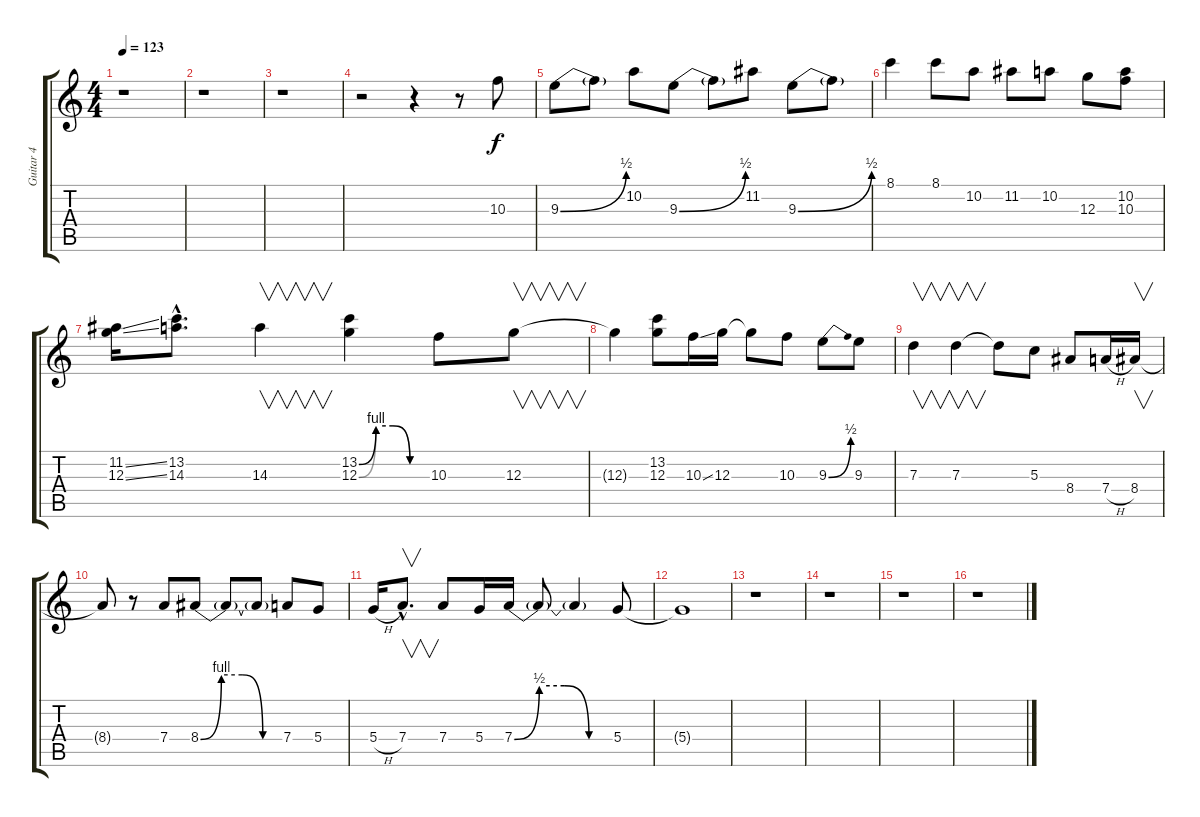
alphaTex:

\track ("Guitar 4" "Guitar 4") {instrument distortionguitar}
\staff {score tabs}
\tuning (E4 B3 G3 D3 A2 E2) {hide}
\ts (4 4)
\tempo 123
\clef g2
\ks c
r.1{dy f} |
r.1 |
r.1 |
r.2 r.4 r.8 10.3.8 |
9.3{be (bend 0 0 60 2)}.8 9.3{t}.8 10.2.8 9.3{be (bend 0 0 60 2)}.8 9.3{t}.8 11.2.8 9.3{be (bend 0 0 60 2)}.8 9.3{t}.8 |
8.1.4 8.1.8 10.2.8 11.2.8 10.2.8 12.3.8 (10.2 10.3).8 |
(11.2{ss} 12.3{ss}).16 (13.2{hac} 14.3{hac}).8{d} 14.3.4{v} (13.2{be (custom 0 0 15 4 30 4 45 0 60 0)} 12.3{be (custom 0 0 15 4 30 4 45 0 60 0)}).4 10.3.8 12.3.8{v} |
12.3{t}.4 (13.2 12.3).8 10.3{ss}.16 12.3.16 12.3{t}.8 10.3.8 9.3{be (bend 0 0 60 2)}.8 9.3.8 |
7.3.4{v} 7.3.4{v} 7.3{t}.8 5.3.8 8.4.8 7.4{h}.16 8.4.16{v} |
8.4{t}.8 r.8 7.4.8 8.4{be (custom 0 0 15 4 30 4 45 0 60 0)}.8 8.4{t}.8 8.4{t}.8 7.4.8 5.4.8 |
5.4{h}.16 7.4{hac}.8{v d} 7.4.8 5.4.16 7.4{be (custom 0 0 15 2 30 2 45 0 60 0)}.16 7.4{t}.8 7.4{t}.4 5.4.8{volume 0} |
5.4{t}.1 |
r.1 |
r.1 |
r.1 |
r.1
